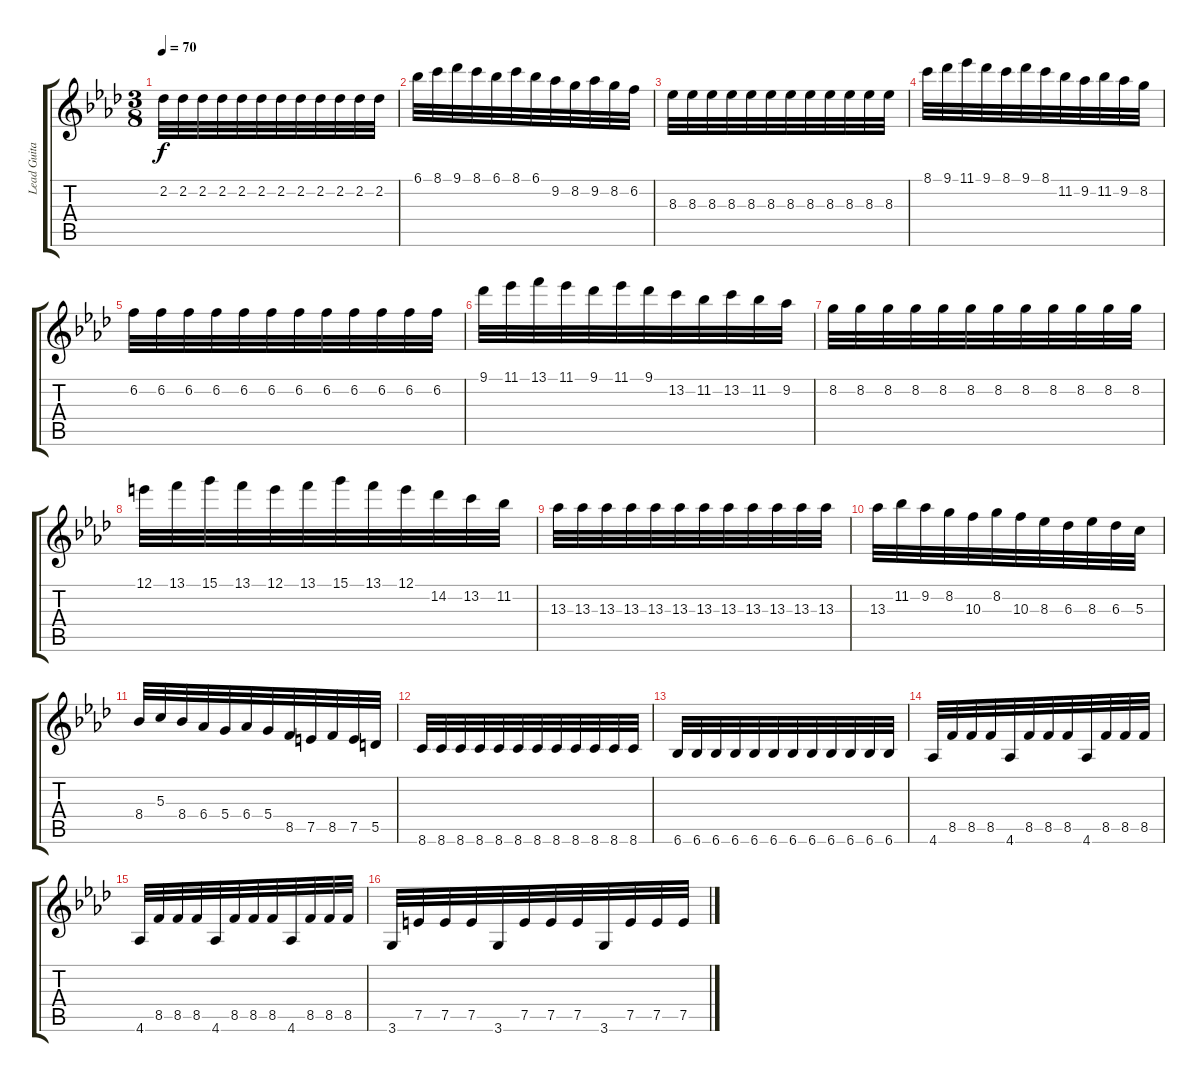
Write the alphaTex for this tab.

\track ("Lead Guitar" "Lead Guita") {instrument overdrivenguitar}
\staff {score tabs}
\tuning (E4 B3 G3 D3 A2 E2) {hide}
\ts (3 8)
\tempo 70
\clef g2
\ks ab
2.2.32{dy f} 2.2.32 2.2.32 2.2.32 2.2.32 2.2.32 2.2.32 2.2.32 2.2.32 2.2.32 2.2.32 2.2.32 |
6.1.32 8.1.32 9.1.32 8.1.32 6.1.32 8.1.32 6.1.32 9.2.32 8.2.32 9.2.32 8.2.32 6.2.32 |
8.3.32 8.3.32 8.3.32 8.3.32 8.3.32 8.3.32 8.3.32 8.3.32 8.3.32 8.3.32 8.3.32 8.3.32 |
8.1.32 9.1.32 11.1.32 9.1.32 8.1.32 9.1.32 8.1.32 11.2.32 9.2.32 11.2.32 9.2.32 8.2.32 |
6.2.32 6.2.32 6.2.32 6.2.32 6.2.32 6.2.32 6.2.32 6.2.32 6.2.32 6.2.32 6.2.32 6.2.32 |
9.1.32 11.1.32 13.1.32 11.1.32 9.1.32 11.1.32 9.1.32 13.2.32 11.2.32 13.2.32 11.2.32 9.2.32 |
8.2.32 8.2.32 8.2.32 8.2.32 8.2.32 8.2.32 8.2.32 8.2.32 8.2.32 8.2.32 8.2.32 8.2.32 |
12.1.32 13.1.32 15.1.32 13.1.32 12.1.32 13.1.32 15.1.32 13.1.32 12.1.32 14.2.32 13.2.32 11.2.32 |
13.3.32 13.3.32 13.3.32 13.3.32 13.3.32 13.3.32 13.3.32 13.3.32 13.3.32 13.3.32 13.3.32 13.3.32 |
13.3.32 11.2.32 9.2.32 8.2.32 10.3.32 8.2.32 10.3.32 8.3.32 6.3.32 8.3.32 6.3.32 5.3.32 |
8.4.32 5.3.32 8.4.32 6.4.32 5.4.32 6.4.32 5.4.32 8.5.32 7.5.32 8.5.32 7.5.32 5.5.32 |
8.6.32 8.6.32 8.6.32 8.6.32 8.6.32 8.6.32 8.6.32 8.6.32 8.6.32 8.6.32 8.6.32 8.6.32 |
6.6.32 6.6.32 6.6.32 6.6.32 6.6.32 6.6.32 6.6.32 6.6.32 6.6.32 6.6.32 6.6.32 6.6.32 |
4.6.32 8.5.32 8.5.32 8.5.32 4.6.32 8.5.32 8.5.32 8.5.32 4.6.32 8.5.32 8.5.32 8.5.32 |
4.6.32 8.5.32 8.5.32 8.5.32 4.6.32 8.5.32 8.5.32 8.5.32 4.6.32 8.5.32 8.5.32 8.5.32 |
3.6.32 7.5.32 7.5.32 7.5.32 3.6.32 7.5.32 7.5.32 7.5.32 3.6.32 7.5.32 7.5.32 7.5.32
